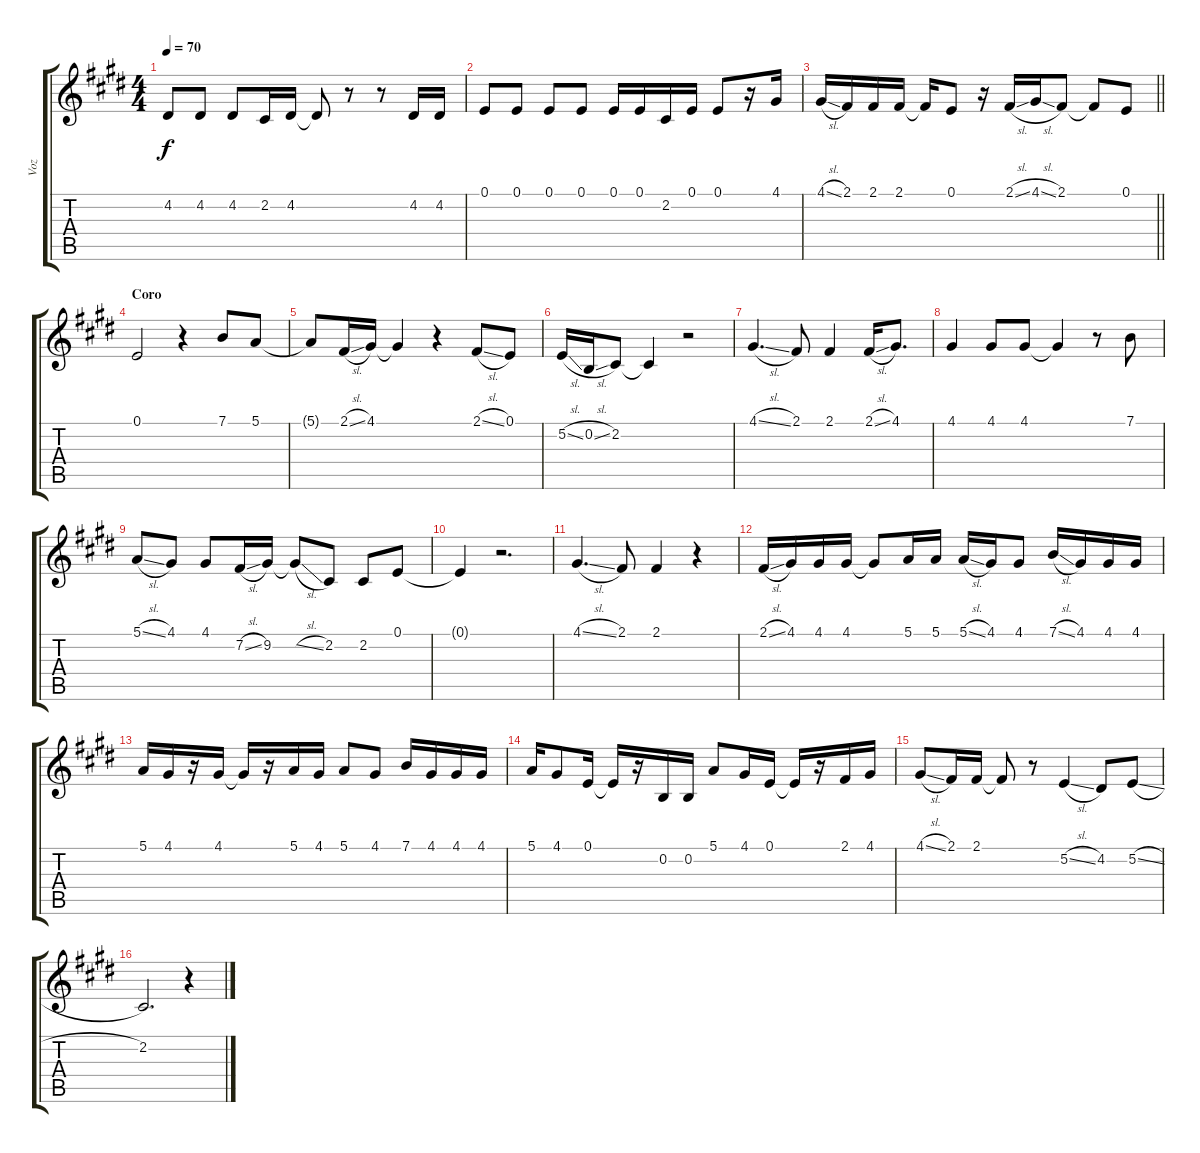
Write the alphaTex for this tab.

\track ("Voz" "Voz") {instrument tenorsax}
\staff {score tabs}
\tuning (E4 B3 G3 D3 A2 E2) {hide}
\ts (4 4)
\tempo 70
\clef g2
\ks e
4.2.8{dy f} 4.2.8 4.2.8 2.2.16 4.2.16 4.2{t}.8 r.8 r.8 4.2.16 4.2.16 |
0.1.8 0.1.8 0.1.8 0.1.8 0.1.16 0.1.16 2.2.16 0.1.16 0.1.8 r.16 4.1.16 |
\barLineRight lightlight
4.1{sl}.16 2.1.16 2.1.16 2.1.16 2.1{t}.16 0.1.8 r.16 2.1{sl}.16 4.1{sl}.16 2.1.8 2.1{t}.8 0.1.8 |
\section ("" "Coro")
0.1.2 r.4 7.1.8 5.1.8 |
5.1{t}.8 2.1{sl}.16 4.1.16 4.1{t}.4 r.4 2.1{sl}.8 0.1.8 |
5.2{sl}.16 0.2{sl}.16 2.2.8 2.2{t}.4 r.2 |
4.1{sl}.4{d} 2.1.8 2.1.4 2.1{sl}.16 4.1.8{d} |
4.1.4 4.1.8 4.1.8 4.1{t}.4 r.8 7.1.8 |
5.1{sl}.8 4.1.8 4.1.8 7.2{sl}.16 9.2.16 9.2{sl t}.8 2.2.8 2.2.8 0.1.8 |
0.1{t}.4 r.2{d} |
4.1{sl}.4{d} 2.1.8 2.1.4 r.4 |
2.1{sl}.16 4.1.16 4.1.16 4.1.16 4.1{t}.8 5.1.16 5.1.16 5.1{sl}.16 4.1.16 4.1.8 7.1{sl}.16 4.1.16 4.1.16 4.1.16 |
5.1.16 4.1.16 r.16 4.1.16 4.1{t}.16 r.16 5.1.16 4.1.16 5.1.8 4.1.8 7.1.16 4.1.16 4.1.16 4.1.16 |
5.1.16 4.1.8 0.1.16 0.1{t}.16 r.16 0.2.16 0.2.16 5.1.8 4.1.16 0.1.16 0.1{t}.16 r.16 2.1.16 4.1.16 |
4.1{sl}.8 2.1.16 2.1.16 2.1{t}.8 r.8 5.2{sl}.4 4.2.8 5.2{sl}.8 |
2.2.2{d} r.4
